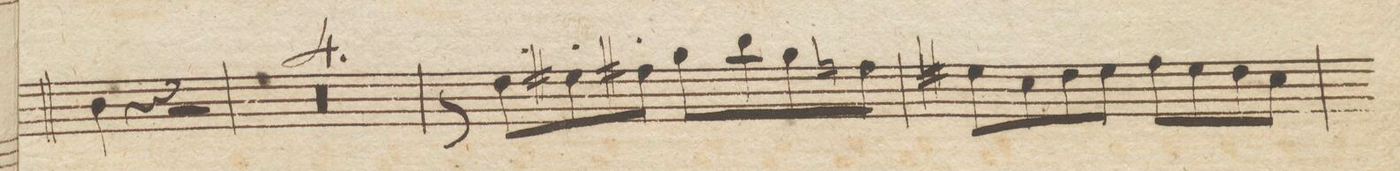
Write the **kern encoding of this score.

**kern	**dynam
*I"Viole.	*
*clefC3	*
*k[]	*
*met(c|)	*
*M2/2	*
4c\	.
4r	.
2r	.
=13	=13
00r	.
=14	=14
=15	=15
=16	=16
=17	=17
8r	.
8e\'L	.
8f#X\'	.
8g#X\'J	.
8a\L	.
8cc\	.
8a\	.
8gn\J	.
=18	=18
8f#X\L	.
8d\	.
8e\	.
8f#\J	.
8g\L	.
8f#\	.
8e\	.
8d\J	.
=19	=19
*-	*-
